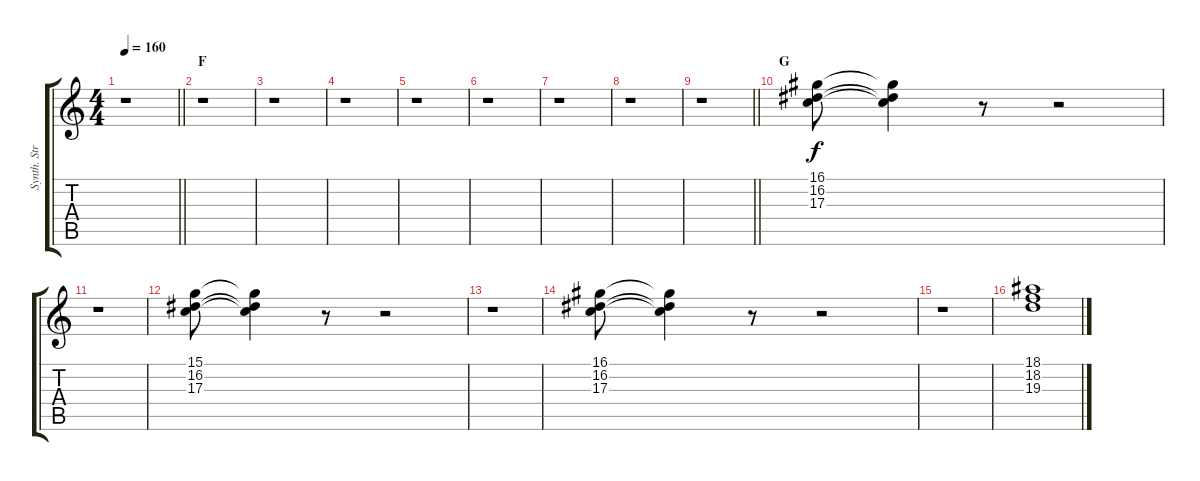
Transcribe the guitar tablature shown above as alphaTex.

\track ("Synth. Strings" "Synth. Str") {instrument stringensemble1}
\staff {score tabs}
\tuning (E4 B3 G3 D3 A2 E2) {hide}
\ts (4 4)
\tempo 160
\clef g2
\barLineRight lightlight
\ks c
r.1{dy f} |
\section ("" "F")
r.1 |
r.1 |
r.1 |
r.1 |
r.1 |
r.1 |
r.1 |
\barLineRight lightlight
r.1 |
\section ("" "G")
(16.1 16.2 17.3).8 (16.1{t} 16.2{t} 17.3{t}).4 r.8 r.2 |
r.1 |
(15.1 16.2 17.3).8 (15.1{t} 16.2{t} 17.3{t}).4 r.8 r.2 |
r.1 |
(16.1 16.2 17.3).8 (16.1{t} 16.2{t} 17.3{t}).4 r.8 r.2 |
r.1 |
(18.1 18.2 19.3).1
